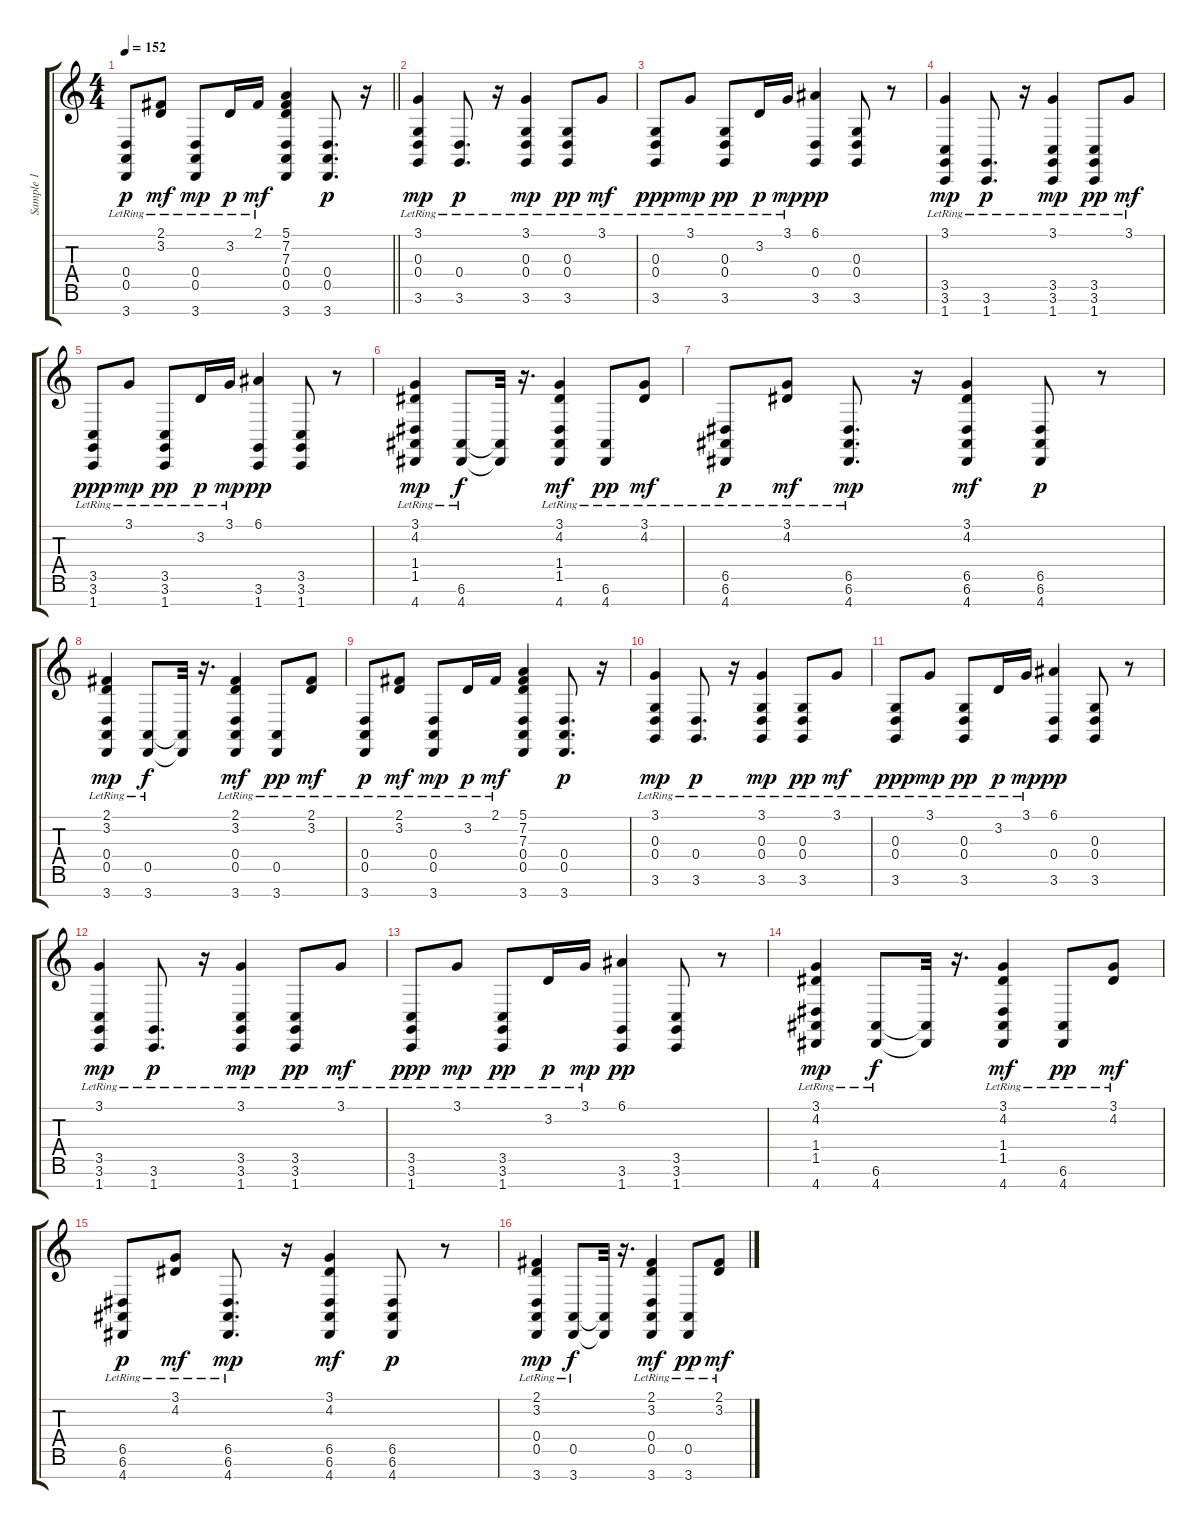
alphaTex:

\track ("Sample 1" "Sample 1") {instrument electricgrandpiano}
\staff {score tabs}
\tuning (E4 B3 G3 D3 A2 E2 B1) {hide}
\ts (4 4)
\tempo 152
\clef g2
\barLineRight lightlight
\ks c
(0.4{lr} 0.5{lr} 3.7{lr}).8{dy p} (2.1{lr} 3.2{lr}).8{dy mf} (0.4{lr} 0.5{lr} 3.7{lr}).8{dy mp} 3.2{lr}.16{dy p} 2.1{lr}.16{dy mf} (5.1 7.2 7.3 0.4 0.5 3.7).4 (0.4 0.5 3.7).8{d dy p} r.16 |
\section ("" " ")
(3.1{lr} 0.3{lr} 0.4{lr} 3.6{lr}).4{dy mp} (0.4{lr} 3.6{lr}).8{d dy p} r.16 (3.1{lr} 0.3{lr} 0.4{lr} 3.6{lr}).4{dy mp} (0.3{lr} 0.4{lr} 3.6{lr}).8{dy pp} 3.1{lr}.8{dy mf} |
(0.3{lr} 0.4{lr} 3.6{lr}).8{dy ppp} 3.1{lr}.8{dy mp} (0.3{lr} 0.4{lr} 3.6{lr}).8{dy pp} 3.2{lr}.16{dy p} 3.1{lr}.16{dy mp} (6.1 0.4 3.6).4{dy pp} (0.3 0.4 3.6).8 r.8 |
(3.1{lr} 3.5{lr} 3.6{lr} 1.7{lr}).4{dy mp} (3.6{lr} 1.7{lr}).8{d dy p} r.16 (3.1{lr} 3.5{lr} 3.6{lr} 1.7{lr}).4{dy mp} (3.5{lr} 3.6{lr} 1.7{lr}).8{dy pp} 3.1{lr}.8{dy mf} |
(3.5{lr} 3.6{lr} 1.7{lr}).8{dy ppp} 3.1{lr}.8{dy mp} (3.5{lr} 3.6{lr} 1.7{lr}).8{dy pp} 3.2{lr}.16{dy p} 3.1{lr}.16{dy mp} (6.1 3.6 1.7).4{dy pp} (3.5 3.6 1.7).8 r.8 |
(3.1{lr} 4.2{lr} 1.4{lr} 1.5{lr} 4.7{lr}).4{dy mp} (6.6{lr} 4.7{lr}).8{dy f} (6.6{t} 4.7{t}).32 r.16{d} (3.1{lr} 4.2{lr} 1.4{lr} 1.5{lr} 4.7{lr}).4{dy mf} (6.6{lr} 4.7{lr}).8{dy pp} (3.1{lr} 4.2{lr}).8{dy mf} |
(6.5{lr} 6.6{lr} 4.7{lr}).8{dy p} (3.1{lr} 4.2{lr}).8{dy mf} (6.5{lr} 6.6{lr} 4.7{lr}).8{d dy mp} r.16 (3.1 4.2 6.5 6.6 4.7).4{dy mf} (6.5 6.6 4.7).8{dy p} r.8 |
(2.1{lr} 3.2{lr} 0.4{lr} 0.5{lr} 3.7{lr}).4{dy mp} (0.5{lr} 3.7{lr}).8{dy f} (0.5{t} 3.7{t}).32 r.16{d} (2.1{lr} 3.2{lr} 0.4{lr} 0.5{lr} 3.7{lr}).4{dy mf} (0.5{lr} 3.7{lr}).8{dy pp} (2.1{lr} 3.2{lr}).8{dy mf} |
(0.4{lr} 0.5{lr} 3.7{lr}).8{dy p} (2.1{lr} 3.2{lr}).8{dy mf} (0.4{lr} 0.5{lr} 3.7{lr}).8{dy mp} 3.2{lr}.16{dy p} 2.1{lr}.16{dy mf} (5.1 7.2 7.3 0.4 0.5 3.7).4 (0.4 0.5 3.7).8{d dy p} r.16 |
(3.1{lr} 0.3{lr} 0.4{lr} 3.6{lr}).4{dy mp} (0.4{lr} 3.6{lr}).8{d dy p} r.16 (3.1{lr} 0.3{lr} 0.4{lr} 3.6{lr}).4{dy mp} (0.3{lr} 0.4{lr} 3.6{lr}).8{dy pp} 3.1{lr}.8{dy mf} |
(0.3{lr} 0.4{lr} 3.6{lr}).8{dy ppp} 3.1{lr}.8{dy mp} (0.3{lr} 0.4{lr} 3.6{lr}).8{dy pp} 3.2{lr}.16{dy p} 3.1{lr}.16{dy mp} (6.1 0.4 3.6).4{dy pp} (0.3 0.4 3.6).8 r.8 |
(3.1{lr} 3.5{lr} 3.6{lr} 1.7{lr}).4{dy mp} (3.6{lr} 1.7{lr}).8{d dy p} r.16 (3.1{lr} 3.5{lr} 3.6{lr} 1.7{lr}).4{dy mp} (3.5{lr} 3.6{lr} 1.7{lr}).8{dy pp} 3.1{lr}.8{dy mf} |
(3.5{lr} 3.6{lr} 1.7{lr}).8{dy ppp} 3.1{lr}.8{dy mp} (3.5{lr} 3.6{lr} 1.7{lr}).8{dy pp} 3.2{lr}.16{dy p} 3.1{lr}.16{dy mp} (6.1 3.6 1.7).4{dy pp} (3.5 3.6 1.7).8 r.8 |
(3.1{lr} 4.2{lr} 1.4{lr} 1.5{lr} 4.7{lr}).4{dy mp} (6.6{lr} 4.7{lr}).8{dy f} (6.6{t} 4.7{t}).32 r.16{d} (3.1{lr} 4.2{lr} 1.4{lr} 1.5{lr} 4.7{lr}).4{dy mf} (6.6{lr} 4.7{lr}).8{dy pp} (3.1{lr} 4.2{lr}).8{dy mf} |
(6.5{lr} 6.6{lr} 4.7{lr}).8{dy p} (3.1{lr} 4.2{lr}).8{dy mf} (6.5{lr} 6.6{lr} 4.7{lr}).8{d dy mp} r.16 (3.1 4.2 6.5 6.6 4.7).4{dy mf} (6.5 6.6 4.7).8{dy p} r.8 |
(2.1{lr} 3.2{lr} 0.4{lr} 0.5{lr} 3.7{lr}).4{dy mp} (0.5{lr} 3.7{lr}).8{dy f} (0.5{t} 3.7{t}).32 r.16{d} (2.1{lr} 3.2{lr} 0.4{lr} 0.5{lr} 3.7{lr}).4{dy mf} (0.5{lr} 3.7{lr}).8{dy pp} (2.1{lr} 3.2{lr}).8{dy mf}
